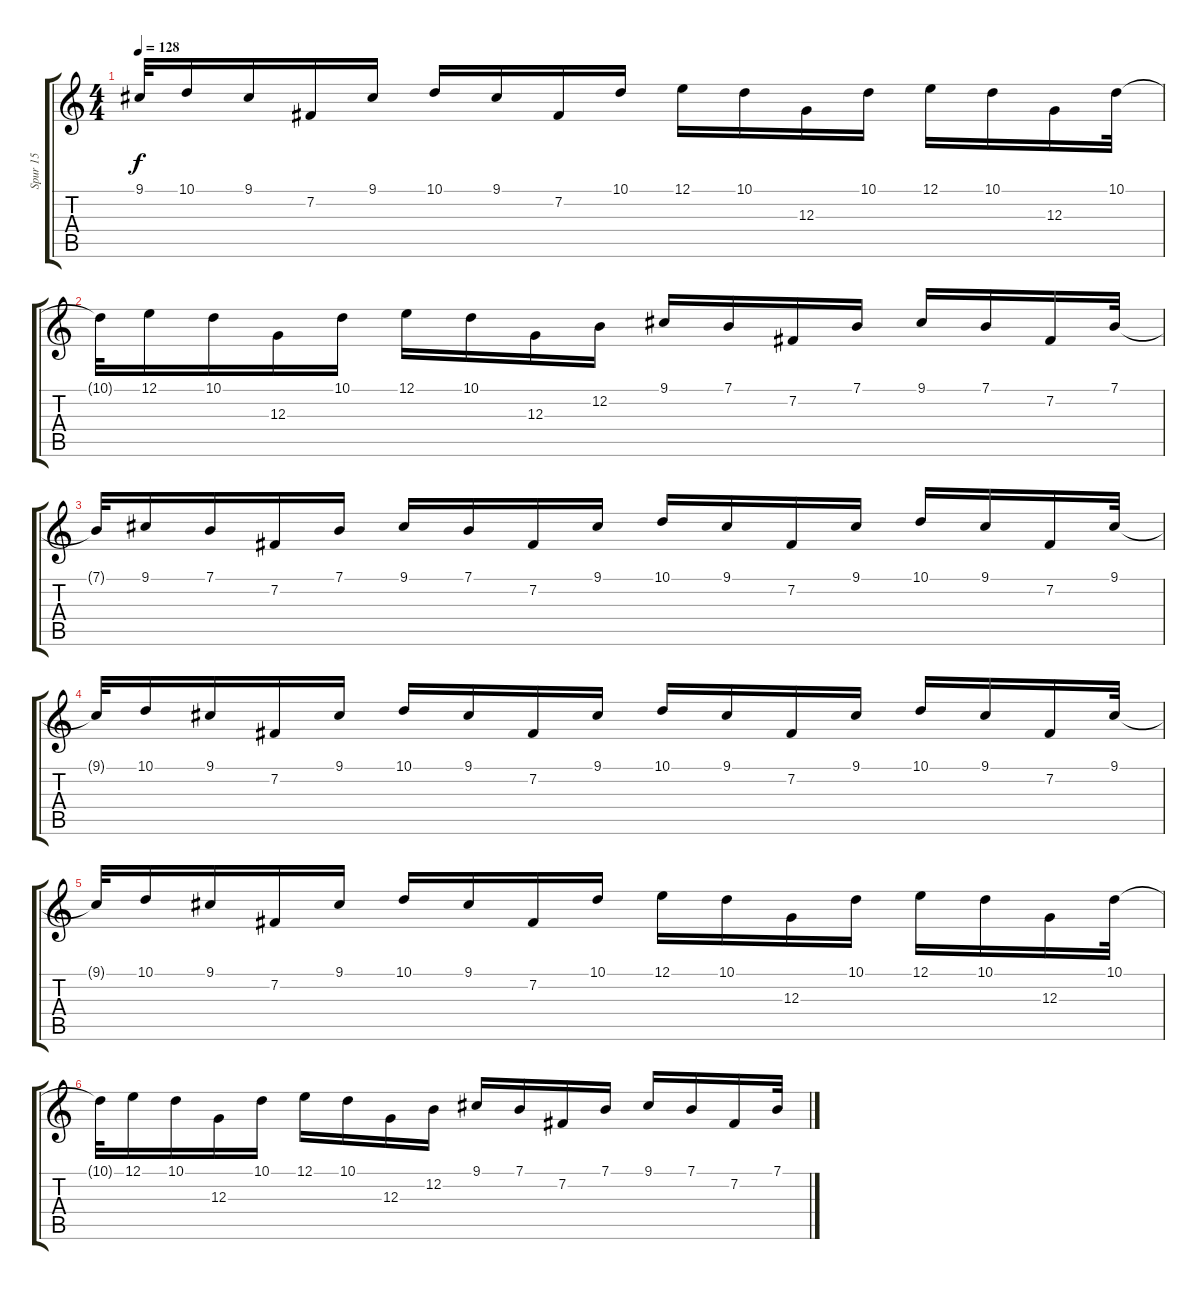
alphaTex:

\track ("Spur 15" "Spur 15") {instrument lead8bassandlead}
\staff {score tabs}
\tuning (E4 B3 G3 D3 A2 E2) {hide}
\ts (4 4)
\tempo 128
\clef g2
\ks c
9.1{t}.32{dy f} 10.1.16 9.1.16 7.2.16 9.1.16 10.1.16 9.1.16 7.2.16 10.1.16 12.1.16 10.1.16 12.3.16 10.1.16 12.1.16 10.1.16 12.3.16 10.1.32 |
10.1{t}.32 12.1.16 10.1.16 12.3.16 10.1.16 12.1.16 10.1.16 12.3.16 12.2.16 9.1.16 7.1.16 7.2.16 7.1.16 9.1.16 7.1.16 7.2.16 7.1.32 |
7.1{t}.32 9.1.16 7.1.16 7.2.16 7.1.16 9.1.16 7.1.16 7.2.16 9.1.16 10.1.16 9.1.16 7.2.16 9.1.16 10.1.16 9.1.16 7.2.16 9.1.32 |
9.1{t}.32 10.1.16 9.1.16 7.2.16 9.1.16 10.1.16 9.1.16 7.2.16 9.1.16 10.1.16 9.1.16 7.2.16 9.1.16 10.1.16 9.1.16 7.2.16 9.1.32 |
9.1{t}.32 10.1.16 9.1.16 7.2.16 9.1.16 10.1.16 9.1.16 7.2.16 10.1.16 12.1.16 10.1.16 12.3.16 10.1.16 12.1.16 10.1.16 12.3.16 10.1.32 |
10.1{t}.32 12.1.16 10.1.16 12.3.16 10.1.16 12.1.16 10.1.16 12.3.16 12.2.16 9.1.16 7.1.16 7.2.16 7.1.16 9.1.16 7.1.16 7.2.16 7.1.32
